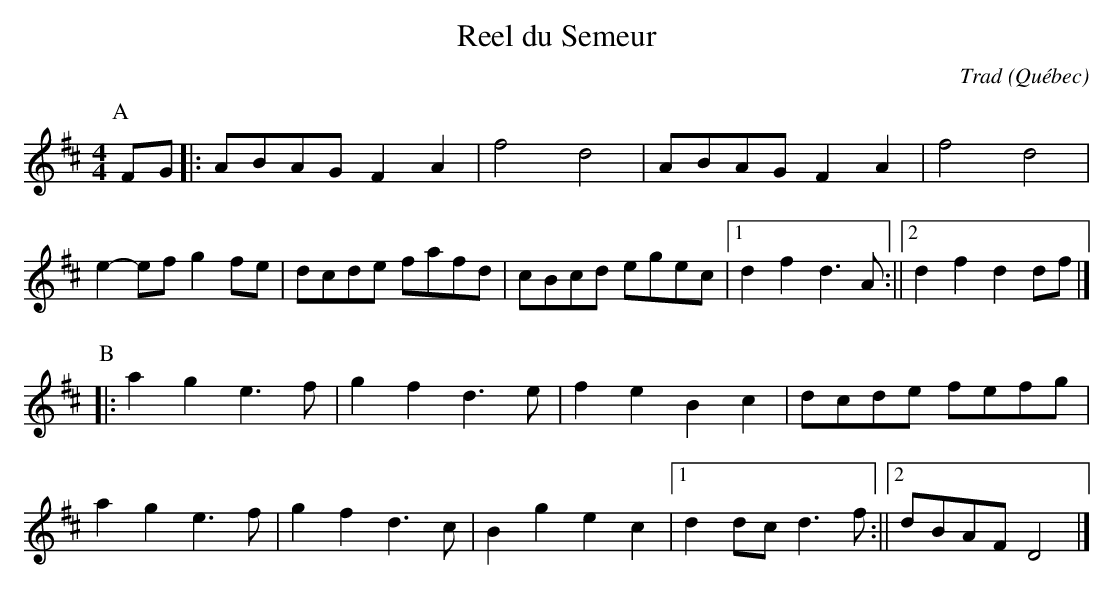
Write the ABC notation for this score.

X:1
T:Reel du Semeur
C:Trad
O:Québec
M:4/4
L:1/8
K:Dmaj
P:A
FG |: ABAG F2A2 | f4 d4 | ABAG F2A2 | f4 d4 |
e2-ef g2fe | dcde fafd | cBcd egec |1 d2f2 d3A :||2 d2f2 d2df |]
P:B
|: a2g2 e3f | g2f2 d3e | f2e2 B2c2 | dcde fefg |
a2g2 e3f | g2f2 d3c | B2g2 e2c2 |1d2dc d3f :||2 dBAF D4 |]
